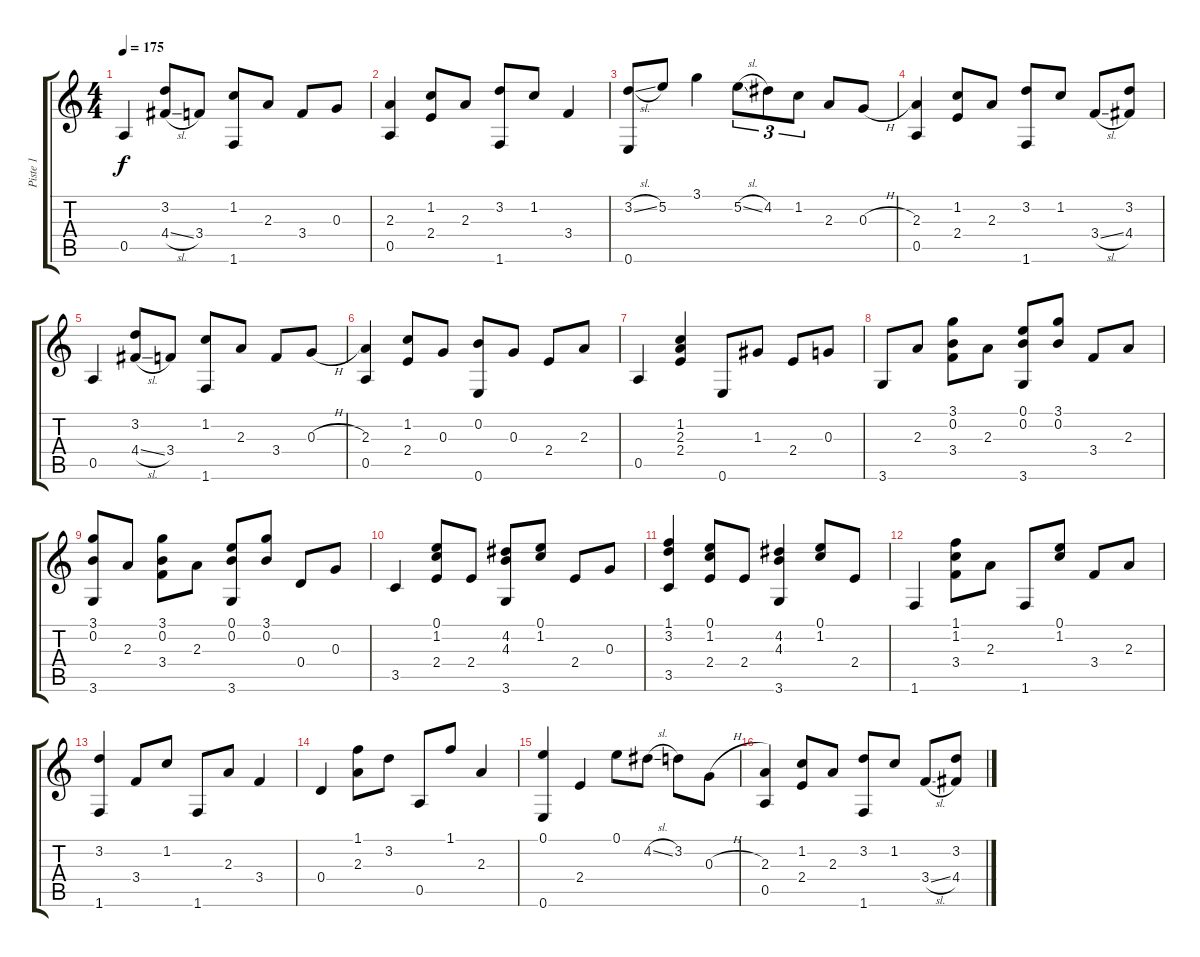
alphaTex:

\track ("Piste 1" "Piste 1") {instrument acousticguitarnylon}
\staff {score tabs}
\tuning (E4 B3 G3 D3 A2 E2) {hide}
\ts (4 4)
\tempo 175
\clef g2
\ks c
0.5.4{dy f} (3.2 4.4{sl}).8 3.4.8 (1.2 1.6).8 2.3.8 3.4.8 0.3.8 |
(2.3 0.5).4 (1.2 2.4).8 2.3.8 (3.2 1.6).8 1.2.8 3.4.4 |
(3.2{sl} 0.6).8 5.2.8 3.1.4 5.2{sl}.8{tu (3 2)} 4.2.8{tu (3 2)} 1.2.8{tu (3 2)} 2.3.8 0.3{h}.8 |
(2.3 0.5).4 (1.2 2.4).8 2.3.8 (3.2 1.6).8 1.2.8 3.4{sl}.8 (3.2 4.4).8 |
0.5.4 (3.2 4.4{sl}).8 3.4.8 (1.2 1.6).8 2.3.8 3.4.8 0.3{h}.8 |
(2.3 0.5).4 (1.2 2.4).8 0.3.8 (0.2 0.6).8 0.3.8 2.4.8 2.3.8 |
0.5.4 (1.2 2.3 2.4).4 0.6.8 1.3.8 2.4.8 0.3.8 |
3.6.8 2.3.8 (3.1 0.2 3.4).8 2.3.8 (0.1 0.2 3.6).8 (3.1 0.2).8 3.4.8 2.3.8 |
(3.1 0.2 3.6).8 2.3.8 (3.1 0.2 3.4).8 2.3.8 (0.1 0.2 3.6).8 (3.1 0.2).8 0.4.8 0.3.8 |
3.5.4 (0.1 1.2 2.4).8 2.4.8 (4.2 4.3 3.6).8 (0.1 1.2).8 2.4.8 0.3.8 |
(1.1 3.2 3.5).4 (0.1 1.2 2.4).8 2.4.8 (4.2 4.3 3.6).4 (0.1 1.2).8 2.4.8 |
1.6.4 (1.1 1.2 3.4).8 2.3.8 1.6.8 (0.1 1.2).8 3.4.8 2.3.8 |
(3.2 1.6).4 3.4.8 1.2.8 1.6.8 2.3.8 3.4.4 |
0.4.4 (1.1 2.3).8 3.2.8 0.5.8 1.1.8 2.3.4 |
(0.1 0.6).4 2.4.4 0.1.8 4.2{sl}.8 3.2.8 0.3{h}.8 |
(2.3 0.5).4 (1.2 2.4).8 2.3.8 (3.2 1.6).8 1.2.8 3.4{sl}.8 (3.2 4.4).8
